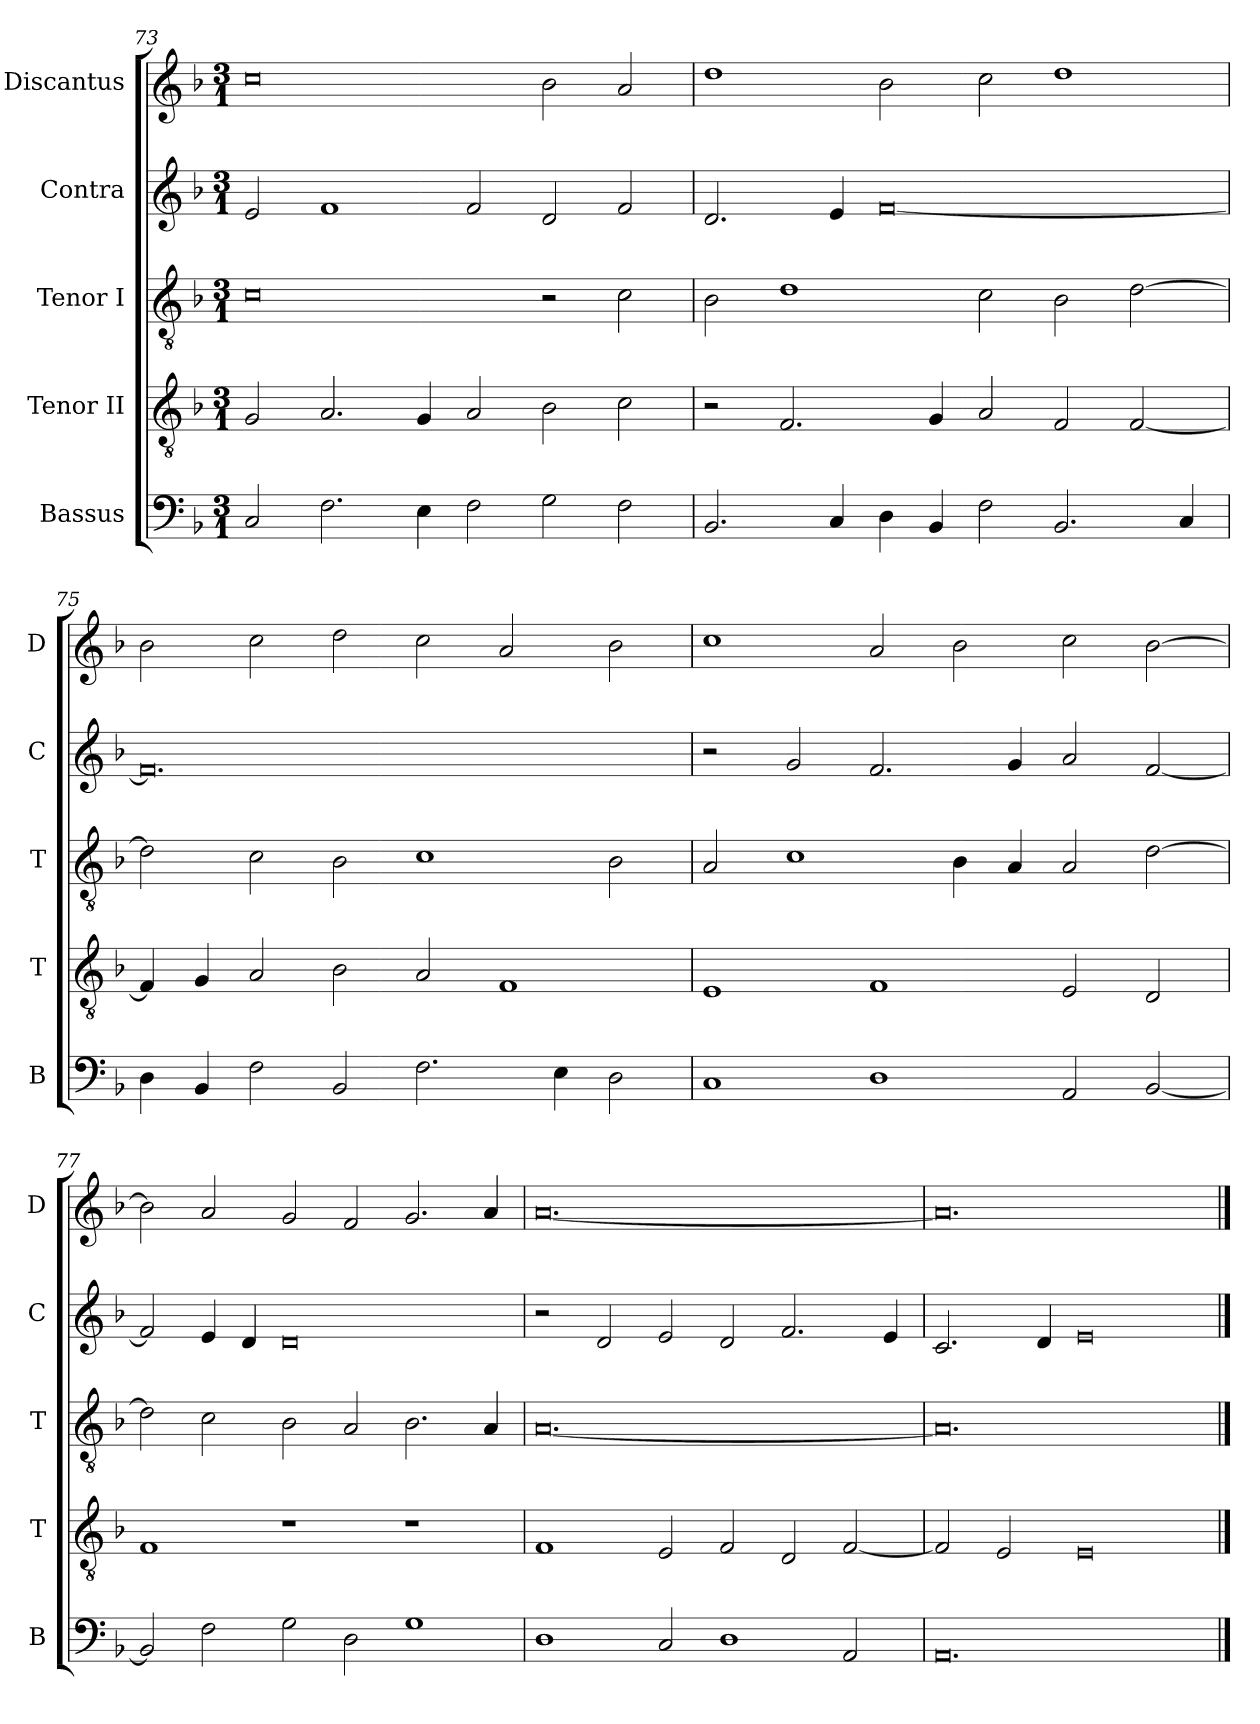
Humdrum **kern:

**kern	**kern	**kern	**kern	**kern
*part5	*part4	*part3	*part2	*part1
*staff5	*staff4	*staff3	*staff2	*staff1
*I"Bassus	*I"Tenor II	*I"Tenor I	*I"Contra	*I"Discantus
*I'B	*I'T	*I'T	*I'C	*I'D
*clefF4	*clefGv2	*clefGv2	*clefG2	*clefG2
*k[b-]	*k[b-]	*k[b-]	*k[b-]	*k[b-]
*M3/1	*M3/1	*M3/1	*M3/1	*M3/1
=73	=73	=73	=73	=73
2C/	2G/	0c	2e/	0cc
2.F\	2.A/	.	1f	.
4E\	4G/	.	.	.
2F\	2A/	.	2f/	.
2G\	2B-\	2r	2d/	2b-\
2F\	2c\	2c\	2f/	2a/
=74	=74	=74	=74	=74
2.BB-/	2r	2B-\	2.d/	1dd
.	2.F/	1d	.	.
4C/	.	.	4e/	.
4D\	.	.	[0f	2b-\
4BB-/	4G/	.	.	.
2F\	2A/	2c\	.	2cc\
2.BB-/	2F/	2B-\	.	1dd
.	[2F/	[2d\	.	.
4C/	.	.	.	.
=75	=75	=75	=75	=75
4D\	4F/]	2d\]	0.f]	2b-\
4BB-/	4G/	.	.	.
2F\	2A/	2c\	.	2cc\
2BB-/	2B-\	2B-\	.	2dd\
2.F\	2A/	1c	.	2cc\
.	1F	.	.	2a/
4E\	.	.	.	.
2D\	.	2B-\	.	2b-\
=76	=76	=76	=76	=76
1C	1E	2A/	2r	1cc
.	.	1c	2g/	.
1D	1F	.	2.f/	2a/
.	.	4B-\	.	2b-\
.	.	4A/	4g/	.
2AA/	2E/	2A/	2a/	2cc\
[2BB-/	2D/	[2d\	[2f/	[2b-\
=77	=77	=77	=77	=77
2BB-/]	1F	2d\]	2f/]	2b-\]
2F\	.	2c\	4e/	2a/
.	.	.	4d/	.
2G\	1r	2B-\	0d	2g/
2D\	.	2A/	.	2f/
1G	1r	2.B-\	.	2.g/
.	.	4A/	.	4a/
=78	=78	=78	=78	=78
1D	1F	[0.A	2r	[0.a
.	.	.	2d/	.
2C/	2E/	.	2e/	.
1D	2F/	.	2d/	.
.	2D/	.	2.f/	.
2AA/	[2F/	.	.	.
.	.	.	4e/	.
=79	=79	=79	=79	=79
0.AA	2F/]	0.A]	2.c/	0.a]
.	2E/	.	.	.
.	.	.	4d/	.
.	0E	.	0e	.
==	==	==	==	==
*-	*-	*-	*-	*-
